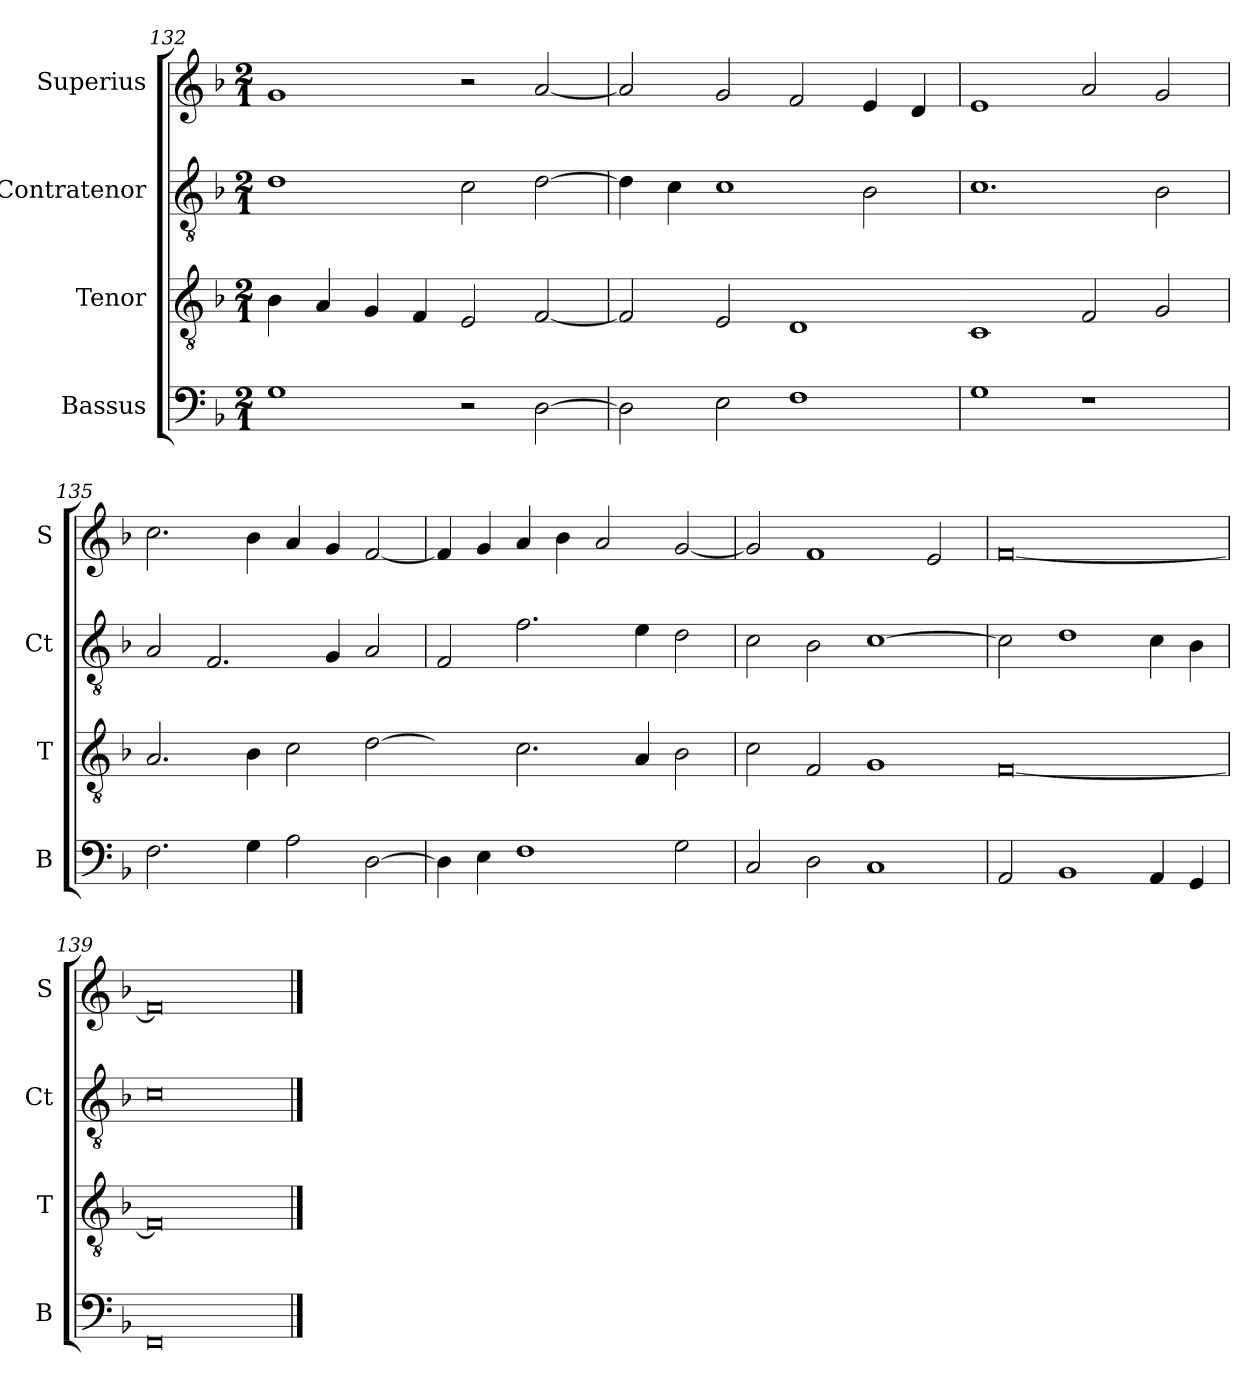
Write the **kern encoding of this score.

**kern	**kern	**kern	**kern
*part4	*part3	*part2	*part1
*staff4	*staff3	*staff2	*staff1
*I"Bassus	*I"Tenor	*I"Contratenor	*I"Superius
*I'B	*I'T	*I'Ct	*I'S
*clefF4	*clefGv2	*clefGv2	*clefG2
*k[b-]	*k[b-]	*k[b-]	*k[b-]
*M2/1	*M2/1	*M2/1	*M2/1
=132	=132	=132	=132
1G	4B-	1d	1g
.	4A	.	.
.	4G	.	.
.	4F	.	.
2r	2E	2c	2r
[2D	[2F	[2d	[2a
=133	=133	=133	=133
2D]	2F]	4d]	2a]
.	.	4c	.
2E	2E	1c	2g
1F	1D	.	2f
.	.	2B-	4e
.	.	.	4d
=134	=134-	=134	=134
1G	1C	1.c	1e
1r	2F	.	2a
.	2G	2B-	2g
=135	=135	=135	=135
2.F	2.A	2A	2.cc
.	.	2.F	.
4G	4B-	.	4b-
2A	2c	.	4a
.	.	4G	4g
[2D	[2d	2A	[2f
=136	=136-	=136	=136
4D]	2dyy]	2F	4f]
4E	.	.	4g
1F	2.c	2.f	4a
.	.	.	4b-
.	.	.	2a
.	4A	4e	.
2G	2B-	2d	[2g
=137	=137	=137	=137
2C	2c	2c	2g]
2D	2F	2B-	1f
1C	1G	[1c	.
.	.	.	2e
=138	=138-	=138	=138
2AA	[0F	2c]	[0f
1BB-	.	1d	.
4AA	.	4c	.
4GG	.	4B-	.
=139	=139	=139	=139
0FF	0F]	0c	0f]
==	==	==	==
*-	*-	*-	*-
